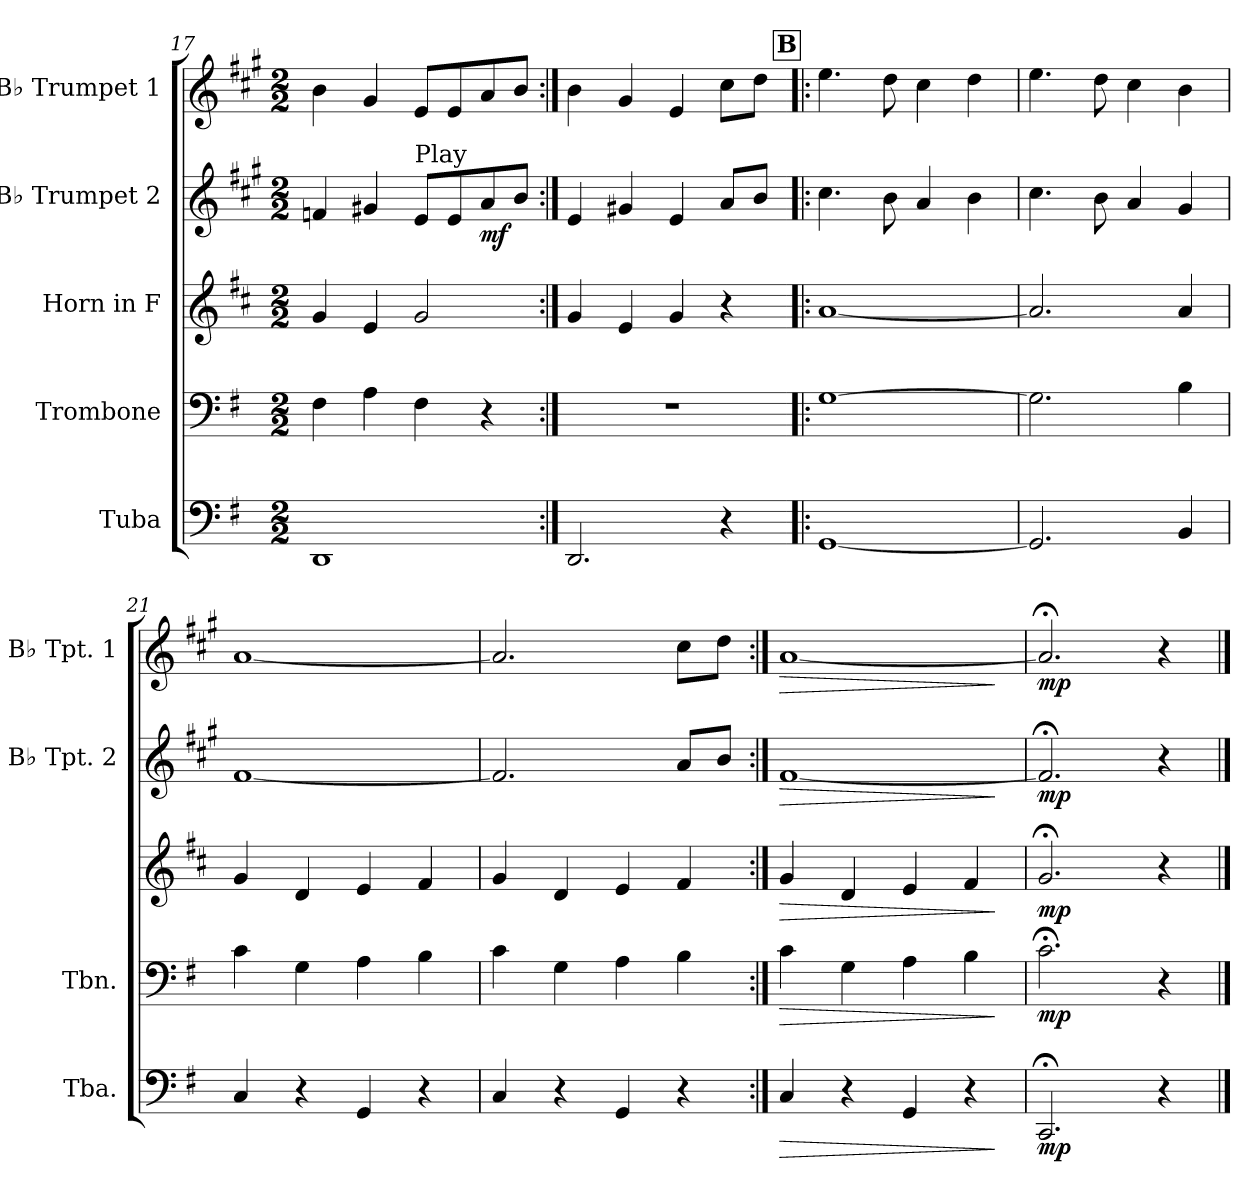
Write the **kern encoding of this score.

**kern	**dynam	**kern	**dynam	**kern	**dynam	**kern	**dynam	**kern	**dynam
*part5	*part5	*part4	*part4	*part3	*part3	*part2	*part2	*part1	*part1
*staff5	*staff5	*staff4	*staff4	*staff3	*staff3	*staff2	*staff2	*staff1	*staff1
*I"Tuba	*	*I"Trombone	*	*I"Horn in F	*	*I"B♭ Trumpet 2	*	*I"B♭ Trumpet 1	*
*I'Tba.	*	*I'Tbn.	*	*	*	*I'B♭ Tpt. 2	*	*I'B♭ Tpt. 1	*
*clefF4	*	*clefF4	*	*clefG2	*	*clefG2	*	*clefG2	*
*	*	*	*	*ITrd4c7	*	*ITrd1c2	*	*ITrd1c2	*
*k[f#]	*	*k[f#]	*	*k[f#]	*	*k[f#]	*	*k[f#]	*
*M2/2	*	*M2/2	*	*M2/2	*	*M2/2	*	*M2/2	*
=17	=17	=17	=17	=17	=17	=17	=17	=17	=17
1DD	.	4F#\	.	4c/	.	4e-X/	.	4a\	.
.	.	4A\	.	4A/	.	4f#X/	.	4f#/	.
!	!	!	!	!	!	!LO:TX:a:t=Play	!	!	!
.	.	4F#\	.	2c/	.	8d/L	.	8d!/L	.
.	.	.	.	.	.	8d/	.	8d!/	.
!	!	!	!	!	!	!	!LO:DY:b	!	!
.	.	4r	.	.	.	8g/	mf	8g!/	.
.	.	.	.	.	.	8a/J	.	8a!/J	.
!!LO:LB:g=z
=18:|!	=18:|!	=18:|!	=18:|!	=18:|!	=18:|!	=18:|!	=18:|!	=18:|!	=18:|!
2.DD/	.	1r	.	4c/	.	4d/	.	4a\	.
.	.	.	.	4A/	.	4f#X/	.	4f#/	.
.	.	.	.	4c/	.	4d/	.	4d/	.
4r	.	.	.	4r	.	8g/L	.	8b\L	.
.	.	.	.	.	.	8a/J	.	8cc\J	.
!!LO:REH:place=s1:a:B:fs=14:t=B
=19!|:	=19!|:	=19!|:	=19!|:	=19!|:	=19!|:	=19!|:	=19!|:	=19!|:	=19!|:
[1GG	.	[1G	.	[1d	.	4.b\	.	4.dd\	.
.	.	.	.	.	.	8a\	.	8cc\	.
.	.	.	.	.	.	4g/	.	4b\	.
.	.	.	.	.	.	4a\	.	4cc\	.
=20	=20	=20	=20	=20	=20	=20	=20	=20	=20
2.GG/]	.	2.G\]	.	2.d/]	.	4.b\	.	4.dd\	.
.	.	.	.	.	.	8a\	.	8cc\	.
.	.	.	.	.	.	4g/	.	4b\	.
4BB/	.	4B\	.	4d/	.	4f#/	.	4a\	.
=21	=21	=21	=21	=21	=21	=21	=21	=21	=21
4C/	.	4c\	.	4c/	.	[1e	.	[1g	.
4r	.	4G\	.	4G/	.	.	.	.	.
4GG/	.	4A\	.	4A/	.	.	.	.	.
4r	.	4B\	.	4B/	.	.	.	.	.
=22	=22	=22	=22	=22	=22	=22	=22	=22	=22
4C/	.	4c\	.	4c/	.	2.e/]	.	2.g/]	.
4r	.	4G\	.	4G/	.	.	.	.	.
4GG/	.	4A\	.	4A/	.	.	.	.	.
4r	.	4B\	.	4B/	.	8g/L	.	8b\L	.
.	.	.	.	.	.	8a/J	.	8cc\J	.
=23:|!	=23:|!	=23:|!	=23:|!	=23:|!	=23:|!	=23:|!	=23:|!	=23:|!	=23:|!
*	*	*	*	*	*	*	*	*MM104	*
!	!	!	!	!	!	!	!	!LO:TX:i:t=rit.	!
!	!LO:HP:b	!	!LO:HP:b	!	!LO:HP:b	!	!LO:HP:b	!	!LO:HP:b
*	*	*	*	*	*	*	*	*^	*
4C/	>	4c\	>	4c/	>	[1e	>	[1g	2ryy	>
4r	.	4G\	.	4G/	.	.	.	.	.	.
*	*	*	*	*	*	*	*	*MM88	*	*
4GG/	.	4A\	.	4A/	.	.	.	.	2ryy	.
4r	.	4B\	.	4B/	.	.	.	.	.	.
.	]	.	]	.	]	.	]	.	.	]
*	*	*	*	*	*	*	*	*v	*v	*
=24	=24	=24	=24	=24	=24	=24	=24	=24	=24
*	*	*	*	*	*	*	*	*MM56	*
*	*	*	*	*	*	*	*	*^	*
!	!LO:DY:b	!	!LO:DY:b	!	!LO:DY:b	!	!LO:DY:b	!	!	!LO:DY:b
*	*	*	*	*	*	*	*	*v	*v	*
2.CC;</	mp	2.c;<\	mp	2.c;</	mp	2.e;</]	mp	2.g;</]	mp
4r	.	4r	.	4r	.	4r	.	4r	.
==	==	==	==	==	==	==	==	==	==
*-	*-	*-	*-	*-	*-	*-	*-	*-	*-
